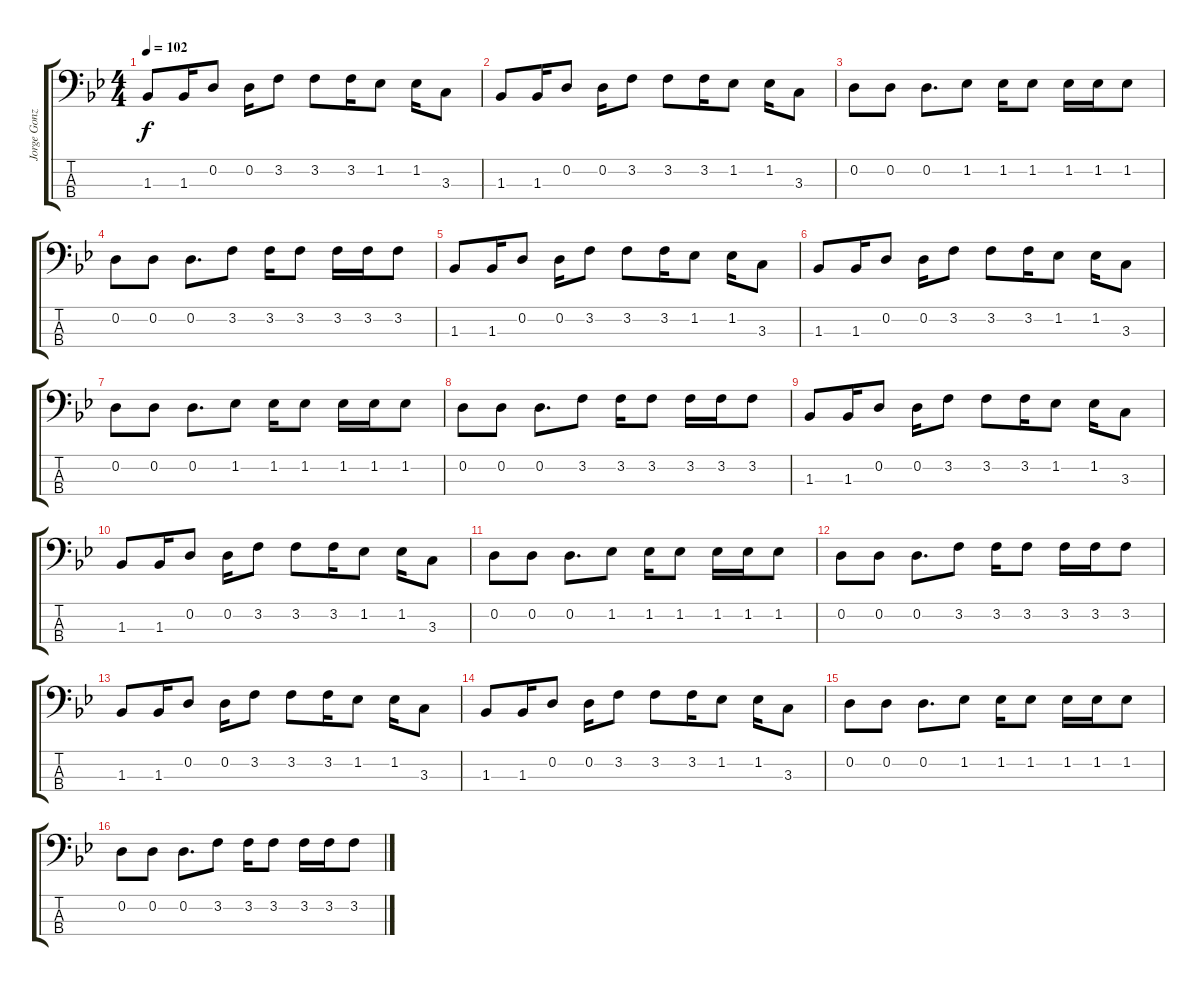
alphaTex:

\track ("Jorge González (Bajo)" "Jorge Gonz") {instrument electricbasspick}
\staff {score tabs}
\tuning (G2 D2 A1 E1) {hide}
\ts (4 4)
\tempo 102
\clef f4
\ks bb
1.3.8{dy f} 1.3.16 0.2.8 0.2.16 3.2.8 3.2.8 3.2.16 1.2.8 1.2.16 3.3.8 |
1.3.8 1.3.16 0.2.8 0.2.16 3.2.8 3.2.8 3.2.16 1.2.8 1.2.16 3.3.8 |
0.2.8 0.2.8 0.2.8{d} 1.2.8 1.2.16 1.2.8 1.2.16 1.2.16 1.2.8 |
0.2.8 0.2.8 0.2.8{d} 3.2.8 3.2.16 3.2.8 3.2.16 3.2.16 3.2.8 |
1.3.8 1.3.16 0.2.8 0.2.16 3.2.8 3.2.8 3.2.16 1.2.8 1.2.16 3.3.8 |
1.3.8 1.3.16 0.2.8 0.2.16 3.2.8 3.2.8 3.2.16 1.2.8 1.2.16 3.3.8 |
0.2.8 0.2.8 0.2.8{d} 1.2.8 1.2.16 1.2.8 1.2.16 1.2.16 1.2.8 |
0.2.8 0.2.8 0.2.8{d} 3.2.8 3.2.16 3.2.8 3.2.16 3.2.16 3.2.8 |
1.3.8 1.3.16 0.2.8 0.2.16 3.2.8 3.2.8 3.2.16 1.2.8 1.2.16 3.3.8 |
1.3.8 1.3.16 0.2.8 0.2.16 3.2.8 3.2.8 3.2.16 1.2.8 1.2.16 3.3.8 |
0.2.8 0.2.8 0.2.8{d} 1.2.8 1.2.16 1.2.8 1.2.16 1.2.16 1.2.8 |
0.2.8 0.2.8 0.2.8{d} 3.2.8 3.2.16 3.2.8 3.2.16 3.2.16 3.2.8 |
1.3.8 1.3.16 0.2.8 0.2.16 3.2.8 3.2.8 3.2.16 1.2.8 1.2.16 3.3.8 |
1.3.8 1.3.16 0.2.8 0.2.16 3.2.8 3.2.8 3.2.16 1.2.8 1.2.16 3.3.8 |
0.2.8 0.2.8 0.2.8{d} 1.2.8 1.2.16 1.2.8 1.2.16 1.2.16 1.2.8 |
0.2.8 0.2.8 0.2.8{d} 3.2.8 3.2.16 3.2.8 3.2.16 3.2.16 3.2.8
